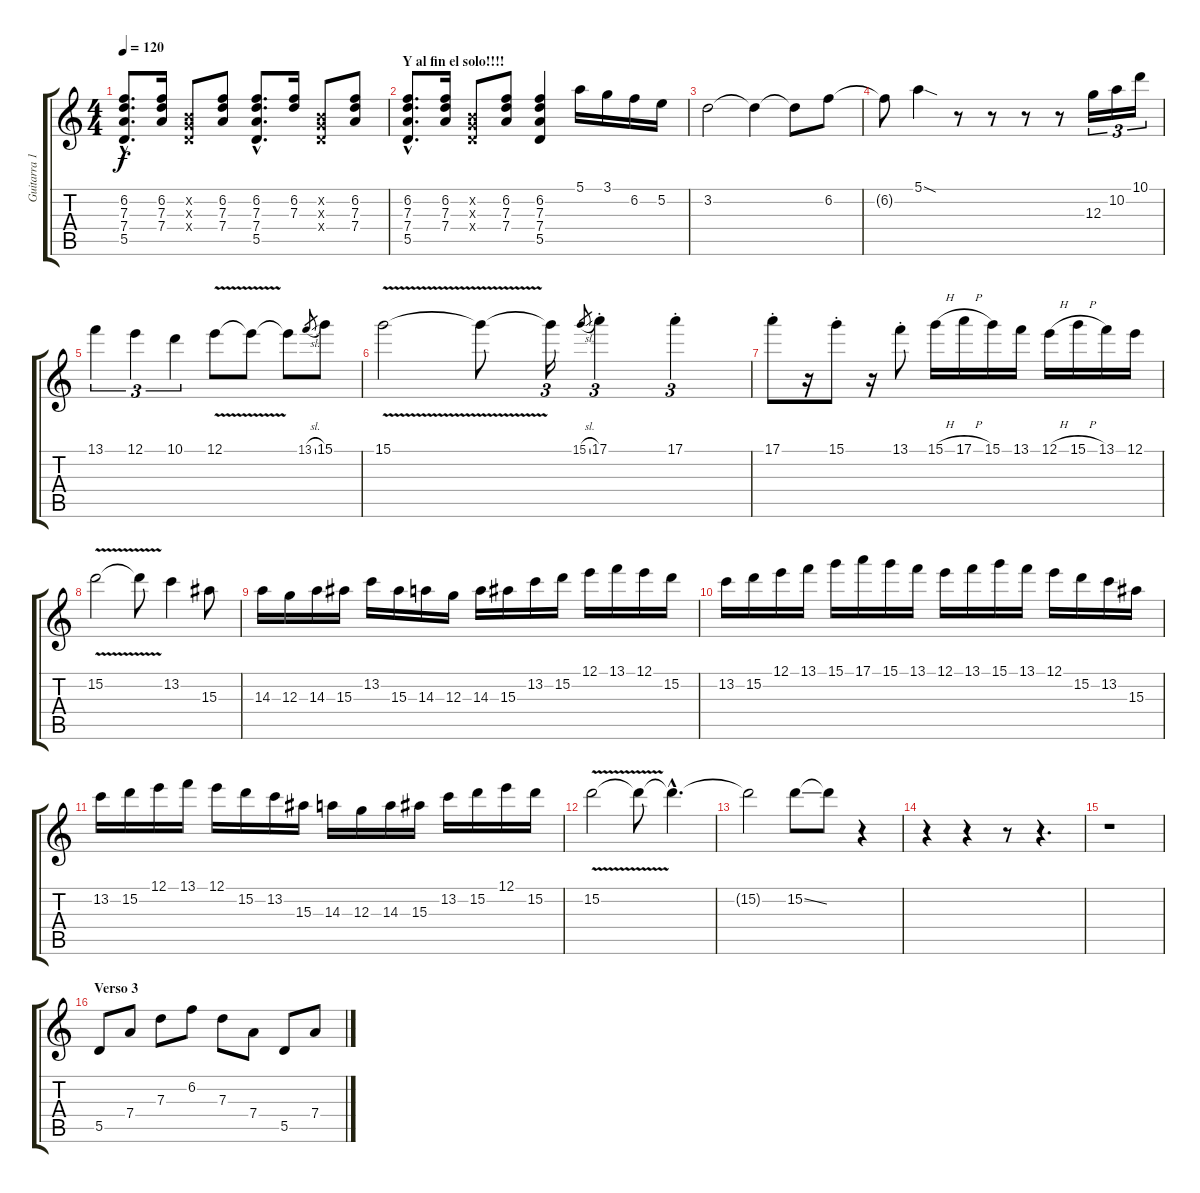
\track ("Guitarra 1 - Carlos" "Guitarra 1") {instrument electricguitarclean}
\staff {score tabs}
\tuning (E4 B3 G3 D3 A2 E2) {hide}
\ts (4 4)
\tempo 120
\clef g2
\ks c
(6.2{hac} 7.3{hac} 7.4{hac} 5.5{hac}).8{d dy f} (6.2 7.3 7.4).16 (0.2{x} 0.3{x} 0.4{x}).8 (6.2 7.3 7.4).8 (6.2{hac} 7.3{hac} 7.4{hac} 5.5{hac}).8{d} (6.2 7.3).16 (0.2{x} 0.3{x} 0.4{x}).8 (6.2 7.3 7.4).8 |
\section ("" "Y al fin el solo!!!!")
(6.2{hac} 7.3{hac} 7.4{hac} 5.5{hac}).8{d} (6.2 7.3 7.4).16 (0.2{x} 0.3{x} 0.4{x}).8 (6.2 7.3 7.4).8 (6.2 7.3 7.4 5.5).4 5.1.16{volume 13 balance 8 instrument distortionguitar} 3.1.16 6.2.16 5.2.16 |
3.2.2 3.2{t}.4 3.2{t}.8 6.2.8 |
6.2{t}.8 5.1{sod}.4 r.8 r.8 r.8 r.8 12.3.16{tu (3 2)} 10.2.16{tu (3 2)} 10.1.16{tu (3 2)} |
13.1.4{tu (3 2)} 12.1.4{tu (3 2)} 10.1.4{tu (3 2)} 12.1{v}.8 12.1{t}.8 12.1{t}.8 13.1{sl}.8{gr} 15.1.8 |
15.1{v}.2 15.1{t}.8 15.1{t}.16{tu (3 2)} 15.1{sl}.8{gr} 17.1{st}.4{tu (3 2)} 17.1{st}.4{tu (3 2)} |
17.1{st}.8 r.16 15.1{st}.8 r.16 13.1{st}.8 15.1{h}.16 17.1{h}.16 15.1.16 13.1.16 12.1{h}.16 15.1{h}.16 13.1.16 12.1.16 |
15.2{v}.2 15.2{t}.8 13.2.4 15.3.8 |
14.3.16 12.3.16 14.3.16 15.3.16 13.2.16 15.3.16 14.3.16 12.3.16 14.3.16 15.3.16 13.2.16 15.2.16 12.1.16 13.1.16 12.1.16 15.2.16 |
13.2.16 15.2.16 12.1.16 13.1.16 15.1.16 17.1.16 15.1.16 13.1.16 12.1.16 13.1.16 15.1.16 13.1.16 12.1.16 15.2.16 13.2.16 15.3.16 |
13.2.16 15.2.16 12.1.16 13.1.16 12.1.16 15.2.16 13.2.16 15.3.16 14.3.16 12.3.16 14.3.16 15.3.16 13.2.16 15.2.16 12.1.16 15.2.16 |
15.2{v}.2 15.2{t}.8 15.2{hac t}.4{d} |
15.2{t}.2 15.2{ss}.8 15.2{t}.8 r.4 |
r.4 r.4 r.8 r.4{d} |
r.1 |
\section ("" "Verso 3")
5.5.8{volume 6 balance 16 instrument electricguitarclean} 7.4.8 7.3.8 6.2.8 7.3.8 7.4.8 5.5.8 7.4.8
